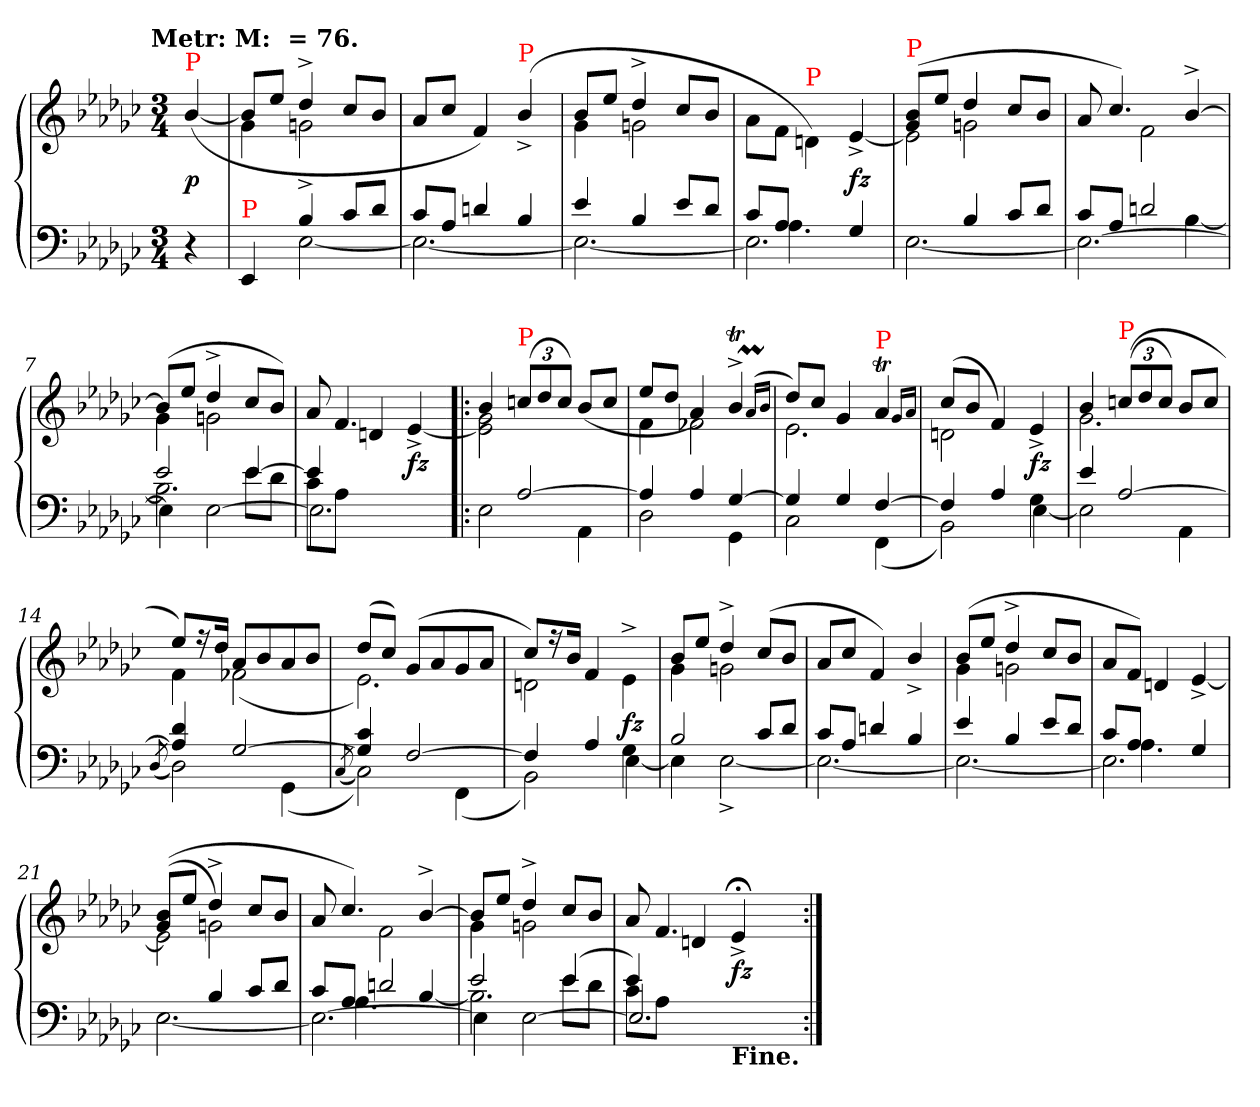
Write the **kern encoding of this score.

**kern	**kern	**dynam
*part1	*part1	*part1
*staff2	*staff1	*staff1/2
*clefF4	*clefG2	*
*k[b-e-a-d-g-c-]	*k[b-e-a-d-g-c-]	*
*e-:	*e-:	*
!!LO:TX:omd:t=Metr&colon; M&colon; &nbsp;=&nbsp;76.
*M3/4	*M3/4	*
*MM228	*MM228	*
=	=	=
!	!LO:TX:a:color=red:t=P	!
4r	(>[4b-/	p
=1	=1	=1
*^	*^	*
!LO:TX:a:color=red:t=P	!	!	!	!
4ryy	4EE-	8b-L]	4g-	.
.	.	8ee-J	.	.
4B-^>	[2E-	4dd-^	2gn	.
8c-L	.	8cc-L	.	.
8d-J	.	8b-J	.	.
*	*	*v	*v	*
=2	=2	=2	=2
8c-L	2.E-_	8a-/L	.
8A-J	.	8cc-J	.
4dn	.	4f)	.
!	!	!LO:TX:a:color=red:t=P	!
4B-	.	(4b-^/	.
=3	=3	=3	=3
*	*	*^	*
4e-	2.E-_	8b-L	4g-	.
.	.	8ee-J	.	.
4B-	.	4dd-^	2gn	.
8e-L	.	8cc-L	.	.
8d-J	.	8b-J	.	.
*	*	*v	*v	*
=4	=4	=4	=4
*	*^	*	*
8c-L	8ryy	2.E-\]	8a-\L	.
8A-J	4.A-	.	8fJ	.
!	!	!	!LO:TX:a:color=red:t=P	!
4ryy	.	.	4dn\)	.
4G-/	4ryy	.	[4e-^>	fz
*	*v	*v	*	*
=5	=5	=5	=5
*	*	*^	*
*	*	*	*^	*
!	!	!LO:TX:a:color=red:t=P	!	!	!
4ryy	[2.E-	4ryy	(>8b-/ 8g-/L	2e-\]	.
.	.	.	8ee-J	.	.
4B-	.	4dd-	2gn	.	.
8c-L	.	8cc-/L	.	4ryy	.
8d-J	.	8b-J	.	.	.
*	*	*	*v	*v	*
=6	=6	=6	=6	=6
*	*^	*	*	*
8c-L	2ryy	2.E-\_	8a-	4ryy	.
8A-J	.	.	4.cc-)	.	.
2dn	.	.	.	2f	.
.	[4B-	.	[4b-^	.	.
=7	=7	=7	=7	=7	=7
*	*	*^	*	*	*
2e-	2.B-]	4E-\]	2ryy	(8b-L]	4g-	.
.	.	.	.	8ee-J	.	.
.	.	[2E-\	.	4dd-^	2gn	.
[4e-	.	.	8e-L	8cc-L	.	.
.	.	.	8d-J	8b-J)	.	.
*	*	*v	*v	*	*	*
=8	=8	=8	=8	=8	=8
4e-]	8c-L	2.E-\]	8a-	4ryy	.
.	8A-J	.	4.f	.	.
2ryy	2ryy	.	.	4dn/	.
.	.	.	[4e-^>	4ryy	fz
*	*v	*v	*	*	*
=9!|:	=9!|:	=9!|:	=9!|:	=9!|:
4ryy	2E-	4b-	2g- 2e-]	.
*	*	*Xbrackettup	*	*
!	!	!LO:TX:a:color=red:t=P	!	!
[2A-	.	(<12ccnL	.	.
.	.	12dd-	.	.
.	.	12ccJ)	.	.
.	4AA-	(>8b-/L	4ryy	.
.	.	8ccJ	.	.
=10	=10	=10	=10	=10
4A-]	2D-	8ee-L	4f	.
.	.	8dd-J	.	.
4A-	.	4a-)	2f-X	.
[4G-	4GG-	4b-t^<	.	.
.	.	(<16qa-M/LL	.	.
.	.	16qb-/JJ	.	.
=11	=11	=11	=11	=11
4G-]	2C-	8dd-L)	2.e-	.
.	.	8cc-J	.	.
4G-	.	4g-	.	.
!	!	!LO:TX:a:color=red:t=P	!	!
[4F	(<4FF	4a-T	.	.
.	.	16qg-/LL	.	.
.	.	16qa-/JJ	.	.
=12	=12	=12	=12	=12
4F]	2BB-)	(<8cc-L	2dn	.
.	.	8b-J	.	.
4A-	.	4f)	.	.
4G-\	[4E-	4e-^>	4ryy	fz
=13	=13	=13	=13	=13
4e-	2E-])	4b-	2.g-	.
!	!	!LO:TX:a:color=red:t=P	!	!
(>[2A-	.	(<(<12ccnL	.	.
.	.	12dd-	.	.
.	.	12ccJ)	.	.
.	4AA-	8b-L	.	.
.	.	8ccJ	.	.
=14	=14	=14	=14	=14
(<8qD-/	.	.	.	.
4d- 4A-]	2D-)	8ee-L)	4f	.
.	.	16r	.	.
.	.	16dd-Jk	.	.
[2G-	.	8a-L	(2f-X	.
.	.	8b-	.	.
.	(4GG-	8a-	.	.
.	.	8b-J	.	.
=15	=15	=15	=15	=15
(<8qC-/	.	.	.	.
4c- 4G-]	2C-))	(<8dd-L	2.e-)	.
.	.	8cc-J)	.	.
[2F	.	(<8g-L	.	.
.	.	8a-	.	.
.	(4FF	8g-	.	.
.	.	8a-J	.	.
=16	=16	=16	=16	=16
4F]	2BB-)	8cc-L)	2dn	.
.	.	16r	.	.
.	.	16b-Jk	.	.
4A-	.	4f	.	.
4G-\	[4E-	4e-^\	4ryy	fz
=17	=17	=17	=17	=17
2B-	4E-]	8b-L	4g-	.
.	.	8ee-J	.	.
.	[2E-^>	4dd-^	2gn	.
8c-L	.	(8cc-L	.	.
8d-J	.	8b-J	.	.
*	*	*v	*v	*
=18	=18	=18	=18
8c-L	2.E-_	8a-/L	.
8A-J	.	8cc-J	.
4dn	.	4f)	.
4B-	.	4b-^>/	.
=19	=19	=19	=19
*	*	*^	*
4e-	2.E-_	(8b-L	4g-	.
.	.	8ee-J	.	.
4B-	.	4dd-^	2gn	.
8e-L	.	8cc-L	.	.
8d-J	.	8b-J	.	.
*	*	*v	*v	*
=20	=20	=20	=20
*	*^	*	*
8c-L	8ryy	2.E-\]	8a-L	.
8A-J	4.A-	.	8fJ)	.
2ryy	.	.	4dn	.
.	4G-/	.	[4e-^>	.
*	*v	*v	*	*
=21	=21	=21	=21
*	*	*^	*
*	*	*	*^	*
4ryy	[2.E-	4ryy	(<(>8b-/ 8g-/L	2e-\]	.
.	.	.	8ee-J	.	.
4B-	.	4dd-^	2gn)	.	.
8c-L	.	4ryy	.	8cc-/L	.
8d-J	.	.	.	8b-/J	.
*	*	*	*v	*v	*
=22	=22	=22	=22	=22
*	*^	*	*	*
8c-L	8ryy	2.E-\_	8a-	4ryy	.
8A-J	4.A-	.	4.cc-)	.	.
2dn	.	.	.	2f	.
.	[4B-/	.	[4b-^	.	.
=23	=23	=23	=23	=23	=23
*	*	*^	*	*	*
2e-	2.B-]	4E-\]	2ryy	8b-L]	4g-	.
.	.	.	.	8ee-J	.	.
.	.	[2E-\	.	4dd-^	2gn	.
(>4e-	.	.	8e-L	8cc-L	.	.
.	.	.	8d-J	8b-J	.	.
=24	=24	=24	=24	=24	=24	=24
8c-\L	4e-/)	2.E-]	2ryy	8a-	4ryy	.
8A-J	.	.	.	4.f	.	.
2ryy	2ryy	.	.	.	4dn/	.
!	!	!	!LO:TX:b:B:t=Fine.	!	!	!
.	.	.	2ryy	4e-;<^>	4ryy	fz
4ryy	4ryy	4ryy	.	4ryy	4ryy	.
*v	*v	*v	*v	*	*	*
*	*v	*v	*
=:|!	=:|!	=:|!
*-	*-	*-
